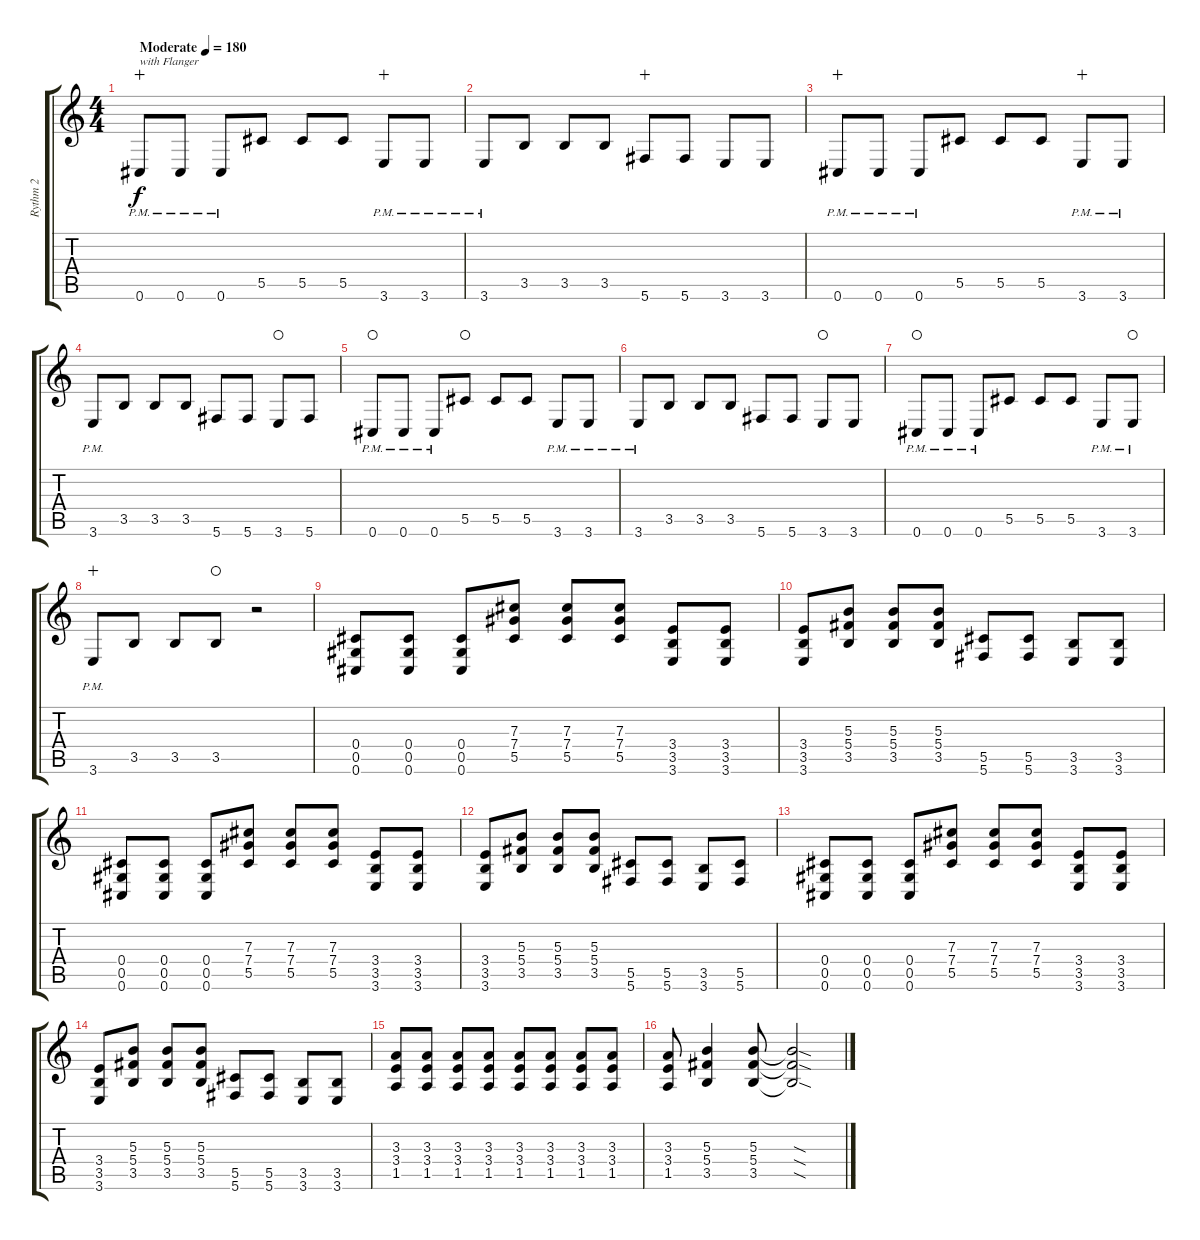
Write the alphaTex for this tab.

\track ("Rythm 2" "Rythm 2") {instrument distortionguitar}
\staff {score tabs}
\tuning (Eb4 Bb3 Gb3 Db3 Ab2 Db2) {hide}
\ts (4 4)
\tempo (180 "Moderate")
\clef g2
\ks c
0.6{pm}.8{txt "with Flanger" dy f instrument distortionguitar wahc} 0.6{pm}.8 0.6{pm}.8 5.5.8 5.5.8 5.5.8 3.6{pm}.8{wahc} 3.6{pm}.8 |
3.6{pm}.8 3.5.8 3.5.8 3.5.8 5.6.8{wahc} 5.6.8 3.6.8 3.6.8 |
0.6{pm}.8{wahc} 0.6{pm}.8 0.6{pm}.8 5.5.8 5.5.8 5.5.8 3.6{pm}.8{wahc} 3.6{pm}.8 |
3.6{pm}.8 3.5.8 3.5.8 3.5.8 5.6.8 5.6.8 3.6.8{waho} 5.6.8 |
0.6{pm}.8{waho} 0.6{pm}.8 0.6{pm}.8 5.5.8{waho} 5.5.8 5.5.8 3.6{pm}.8 3.6{pm}.8 |
3.6{pm}.8 3.5.8 3.5.8 3.5.8 5.6.8 5.6.8 3.6.8{waho} 3.6.8 |
0.6{pm}.8{waho} 0.6{pm}.8 0.6{pm}.8 5.5.8 5.5.8 5.5.8 3.6{pm}.8 3.6{pm}.8{waho} |
3.6{pm}.8{wahc} 3.5.8 3.5.8 3.5.8{waho} r.2 |
(0.4 0.5 0.6).8{instrument distortionguitar} (0.4 0.5 0.6).8 (0.4 0.5 0.6).8 (7.3 7.4 5.5).8 (7.3 7.4 5.5).8 (7.3 7.4 5.5).8 (3.4 3.5 3.6).8 (3.4 3.5 3.6).8 |
(3.4 3.5 3.6).8 (5.3 5.4 3.5).8 (5.3 5.4 3.5).8 (5.3 5.4 3.5).8 (5.5 5.6).8 (5.5 5.6).8 (3.5 3.6).8 (3.5 3.6).8 |
(0.4 0.5 0.6).8 (0.4 0.5 0.6).8 (0.4 0.5 0.6).8 (7.3 7.4 5.5).8 (7.3 7.4 5.5).8 (7.3 7.4 5.5).8 (3.4 3.5 3.6).8 (3.4 3.5 3.6).8 |
(3.4 3.5 3.6).8 (5.3 5.4 3.5).8 (5.3 5.4 3.5).8 (5.3 5.4 3.5).8 (5.5 5.6).8 (5.5 5.6).8 (3.5 3.6).8 (5.5 5.6).8 |
(0.4 0.5 0.6).8 (0.4 0.5 0.6).8 (0.4 0.5 0.6).8 (7.3 7.4 5.5).8 (7.3 7.4 5.5).8 (7.3 7.4 5.5).8 (3.4 3.5 3.6).8 (3.4 3.5 3.6).8 |
(3.4 3.5 3.6).8 (5.3 5.4 3.5).8 (5.3 5.4 3.5).8 (5.3 5.4 3.5).8 (5.5 5.6).8 (5.5 5.6).8 (3.5 3.6).8 (3.5 3.6).8 |
(3.3 3.4 1.5).8 (3.3 3.4 1.5).8 (3.3 3.4 1.5).8 (3.3 3.4 1.5).8 (3.3 3.4 1.5).8 (3.3 3.4 1.5).8 (3.3 3.4 1.5).8 (3.3 3.4 1.5).8 |
(3.3 3.4 1.5).8 (5.3 5.4 3.5).4 (5.3 5.4 3.5).8 (5.3{sod t} 5.4{sod t} 3.5{sod t}).2
